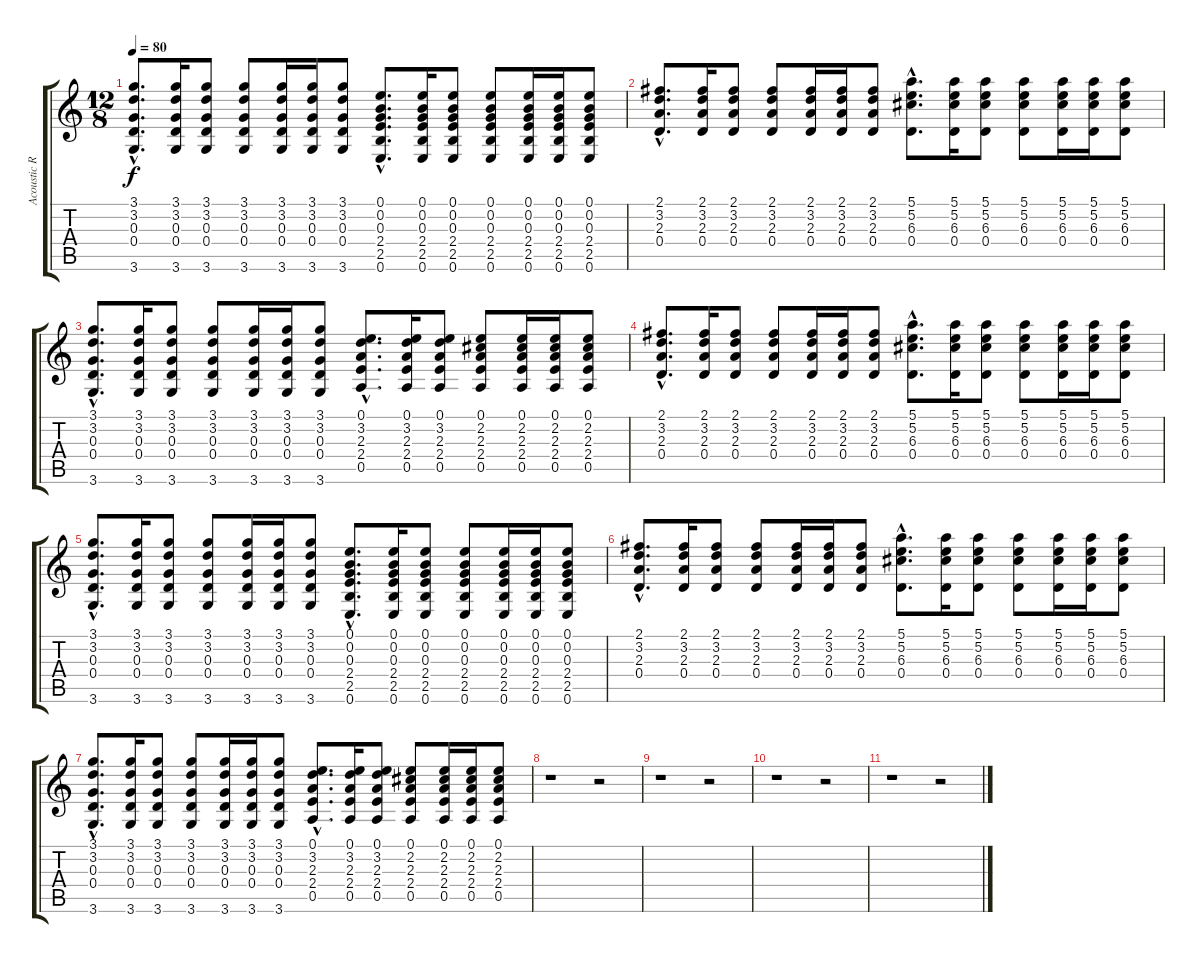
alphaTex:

\track ("Acoustic Rhythm for Verse" "Acoustic R") {instrument acousticguitarsteel}
\staff {score tabs}
\tuning (E4 B3 G3 D3 A2 E2) {hide}
\ts (12 8)
\tempo 80
\clef g2
\ks c
(3.1{hac} 3.2{hac} 0.3{hac} 0.4{hac} 3.6{hac}).8{d dy f} (3.1 3.2 0.3 0.4 3.6).16 (3.1 3.2 0.3 0.4 3.6).8 (3.1 3.2 0.3 0.4 3.6).8 (3.1 3.2 0.3 0.4 3.6).16 (3.1 3.2 0.3 0.4 3.6).16 (3.1 3.2 0.3 0.4 3.6).8 (0.1{hac} 0.2{hac} 0.3{hac} 2.4{hac} 2.5{hac} 0.6{hac}).8{d} (0.1 0.2 0.3 2.4 2.5 0.6).16 (0.1 0.2 0.3 2.4 2.5 0.6).8 (0.1 0.2 0.3 2.4 2.5 0.6).8 (0.1 0.2 0.3 2.4 2.5 0.6).16 (0.1 0.2 0.3 2.4 2.5 0.6).16 (0.1 0.2 0.3 2.4 2.5 0.6).8 |
(2.1{hac} 3.2{hac} 2.3{hac} 0.4{hac}).8{d} (2.1 3.2 2.3 0.4).16 (2.1 3.2 2.3 0.4).8 (2.1 3.2 2.3 0.4).8 (2.1 3.2 2.3 0.4).16 (2.1 3.2 2.3 0.4).16 (2.1 3.2 2.3 0.4).8 (5.1{hac} 5.2{hac} 6.3{hac} 0.4{hac}).8{d} (5.1 5.2 6.3 0.4).16 (5.1 5.2 6.3 0.4).8 (5.1 5.2 6.3 0.4).8 (5.1 5.2 6.3 0.4).16 (5.1 5.2 6.3 0.4).16 (5.1 5.2 6.3 0.4).8 |
(3.1{hac} 3.2{hac} 0.3{hac} 0.4{hac} 3.6{hac}).8{d} (3.1 3.2 0.3 0.4 3.6).16 (3.1 3.2 0.3 0.4 3.6).8 (3.1 3.2 0.3 0.4 3.6).8 (3.1 3.2 0.3 0.4 3.6).16 (3.1 3.2 0.3 0.4 3.6).16 (3.1 3.2 0.3 0.4 3.6).8 (0.1{hac} 3.2{hac} 2.3{hac} 2.4{hac} 0.5{hac}).8{d} (0.1 3.2 2.3 2.4 0.5).16 (0.1 3.2 2.3 2.4 0.5).8 (0.1 2.2 2.3 2.4 0.5).8 (0.1 2.2 2.3 2.4 0.5).16 (0.1 2.2 2.3 2.4 0.5).16 (0.1 2.2 2.3 2.4 0.5).8 |
(2.1{hac} 3.2{hac} 2.3{hac} 0.4{hac}).8{d} (2.1 3.2 2.3 0.4).16 (2.1 3.2 2.3 0.4).8 (2.1 3.2 2.3 0.4).8 (2.1 3.2 2.3 0.4).16 (2.1 3.2 2.3 0.4).16 (2.1 3.2 2.3 0.4).8 (5.1{hac} 5.2{hac} 6.3{hac} 0.4{hac}).8{d} (5.1 5.2 6.3 0.4).16 (5.1 5.2 6.3 0.4).8 (5.1 5.2 6.3 0.4).8 (5.1 5.2 6.3 0.4).16 (5.1 5.2 6.3 0.4).16 (5.1 5.2 6.3 0.4).8 |
(3.1{hac} 3.2{hac} 0.3{hac} 0.4{hac} 3.6{hac}).8{d} (3.1 3.2 0.3 0.4 3.6).16 (3.1 3.2 0.3 0.4 3.6).8 (3.1 3.2 0.3 0.4 3.6).8 (3.1 3.2 0.3 0.4 3.6).16 (3.1 3.2 0.3 0.4 3.6).16 (3.1 3.2 0.3 0.4 3.6).8 (0.1{hac} 0.2{hac} 0.3{hac} 2.4{hac} 2.5{hac} 0.6{hac}).8{d} (0.1 0.2 0.3 2.4 2.5 0.6).16 (0.1 0.2 0.3 2.4 2.5 0.6).8 (0.1 0.2 0.3 2.4 2.5 0.6).8 (0.1 0.2 0.3 2.4 2.5 0.6).16 (0.1 0.2 0.3 2.4 2.5 0.6).16 (0.1 0.2 0.3 2.4 2.5 0.6).8 |
(2.1{hac} 3.2{hac} 2.3{hac} 0.4{hac}).8{d} (2.1 3.2 2.3 0.4).16 (2.1 3.2 2.3 0.4).8 (2.1 3.2 2.3 0.4).8 (2.1 3.2 2.3 0.4).16 (2.1 3.2 2.3 0.4).16 (2.1 3.2 2.3 0.4).8 (5.1{hac} 5.2{hac} 6.3{hac} 0.4{hac}).8{d} (5.1 5.2 6.3 0.4).16 (5.1 5.2 6.3 0.4).8 (5.1 5.2 6.3 0.4).8 (5.1 5.2 6.3 0.4).16 (5.1 5.2 6.3 0.4).16 (5.1 5.2 6.3 0.4).8 |
(3.1{hac} 3.2{hac} 0.3{hac} 0.4{hac} 3.6{hac}).8{d} (3.1 3.2 0.3 0.4 3.6).16 (3.1 3.2 0.3 0.4 3.6).8 (3.1 3.2 0.3 0.4 3.6).8 (3.1 3.2 0.3 0.4 3.6).16 (3.1 3.2 0.3 0.4 3.6).16 (3.1 3.2 0.3 0.4 3.6).8 (0.1{hac} 3.2{hac} 2.3{hac} 2.4{hac} 0.5{hac}).8{d} (0.1 3.2 2.3 2.4 0.5).16 (0.1 3.2 2.3 2.4 0.5).8 (0.1 2.2 2.3 2.4 0.5).8 (0.1 2.2 2.3 2.4 0.5).16 (0.1 2.2 2.3 2.4 0.5).16 (0.1 2.2 2.3 2.4 0.5).8 |
r.1 r.2 |
r.1 r.2 |
r.1 r.2 |
r.1 r.2
